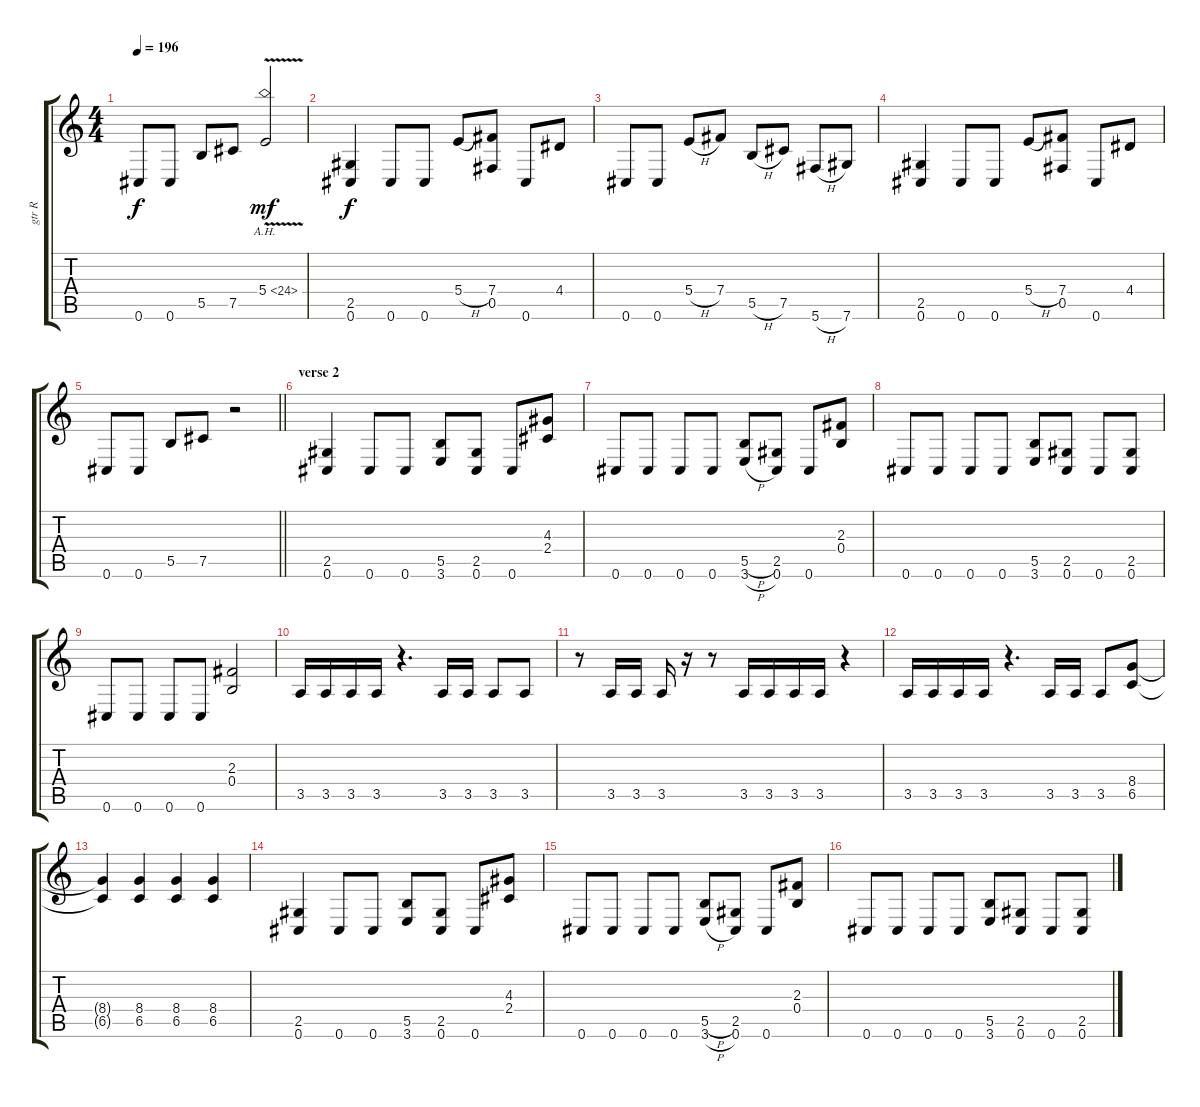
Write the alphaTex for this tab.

\track ("gtr R" "gtr R") {instrument overdrivenguitar}
\staff {score tabs}
\tuning (Db4 Ab3 E3 B2 Gb2 Db2) {hide}
\ts (4 4)
\tempo 196
\clef g2
\ks c
0.6.8{dy f} 0.6.8 5.5.8 7.5.8 5.4{ah 19 v}.2{dy mf} |
(2.5 0.6).4{dy f} 0.6.8 0.6.8 5.4{h}.8 (7.4 0.5).8 0.6.8 4.4.8 |
0.6.8 0.6.8 5.4{h}.8 7.4.8 5.5{h}.8 7.5.8 5.6{h}.8 7.6.8 |
(2.5 0.6).4 0.6.8 0.6.8 5.4{h}.8 (7.4 0.5).8 0.6.8 4.4.8 |
\barLineRight lightlight
0.6.8 0.6.8 5.5.8 7.5.8 r.2 |
\section ("" "verse 2")
(2.5 0.6).4 0.6.8 0.6.8 (5.5 3.6).8 (2.5 0.6).8 0.6.8 (4.3 2.4).8 |
0.6.8 0.6.8 0.6.8 0.6.8 (5.5{h} 3.6{h}).8 (2.5 0.6).8 0.6.8 (2.3 0.4).8 |
0.6.8 0.6.8 0.6.8 0.6.8 (5.5 3.6).8 (2.5 0.6).8 0.6.8 (2.5 0.6).8 |
0.6.8 0.6.8 0.6.8 0.6.8 (2.3 0.4).2 |
3.5.16 3.5.16 3.5.16 3.5.16 r.4{d} 3.5.16 3.5.16 3.5.8 3.5.8 |
r.8 3.5.16 3.5.16 3.5.16 r.16 r.8 3.5.16 3.5.16 3.5.16 3.5.16 r.4 |
3.5.16 3.5.16 3.5.16 3.5.16 r.4{d} 3.5.16 3.5.16 3.5.8 (8.4 6.5).8 |
(8.4{t} 6.5{t}).4 (8.4 6.5).4 (8.4 6.5).4 (8.4 6.5).4 |
(2.5 0.6).4 0.6.8 0.6.8 (5.5 3.6).8 (2.5 0.6).8 0.6.8 (4.3 2.4).8 |
0.6.8 0.6.8 0.6.8 0.6.8 (5.5{h} 3.6{h}).8 (2.5 0.6).8 0.6.8 (2.3 0.4).8 |
0.6.8 0.6.8 0.6.8 0.6.8 (5.5 3.6).8 (2.5 0.6).8 0.6.8 (2.5 0.6).8
